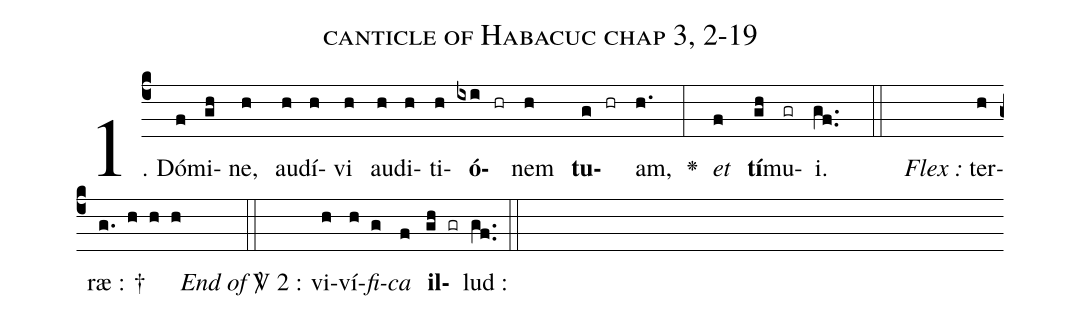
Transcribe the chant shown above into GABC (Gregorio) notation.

name: canticle of Habacuc chap 3, 2-19;
%%
(c4)1. D{ó}(f)mi(gh)ne,(h) au(h)dí(h)vi(h) au(h)di(h)ti(h)<b>ó</b>(ixi hr)nem(h) <b>tu</b>(g hr)am,(h.) <v>\greheightstar</v>(:) <i>et</i>(f) <b>tí</b>(gh)mu(gr)i.(gf..) (::)
%<i>Flex :</i>()
<clear><i>Flex~:</i>~t{e}r(h)ræ : †(g. h h h) (::)
%<v>\hspace{-40pt}</v><i>Ending of</i> <sp>V/</sp> 2 :
<nlba><i>End of</i> <sp>V/</sp> 2 : v{i}</nlba>(h)ví(h)<i>fi</i>(g)<i>ca</i>(f) <b>il</b>(gh gr)lud :(gf..) (::)
